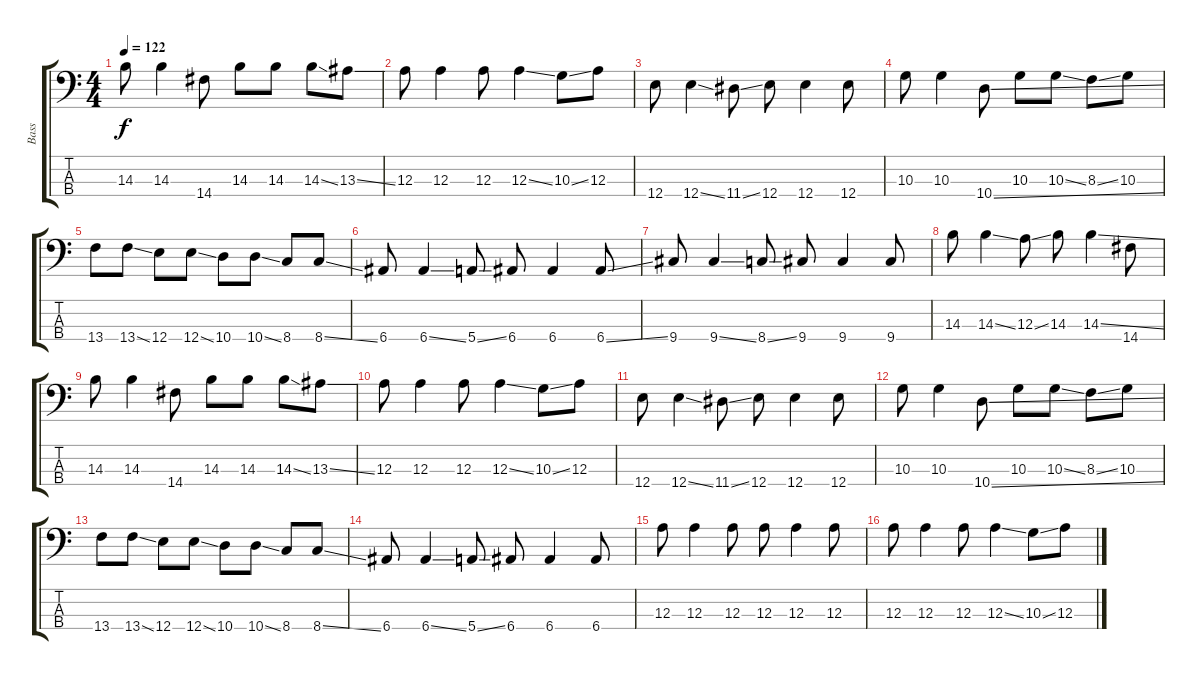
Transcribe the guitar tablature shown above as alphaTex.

\track ("Bass" "Bass") {instrument synthbass2}
\staff {score tabs}
\tuning (G2 D2 A1 E1) {hide}
\ts (4 4)
\tempo 122
\clef f4
\ks c
14.3.8{dy f} 14.3.4 14.4.8 14.3.8 14.3.8 14.3{ss}.8 13.3{ss}.8 |
12.3.8 12.3.4 12.3.8 12.3{ss}.4 10.3{ss}.8 12.3.8 |
12.4.8 12.4{ss}.4 11.4{ss}.8 12.4.8 12.4.4 12.4.8 |
10.3.8 10.3.4 10.4{ss}.8 10.3.8 10.3{ss}.8 8.3{ss}.8 10.3.8 |
13.4.8 13.4{ss}.8 12.4.8 12.4{ss}.8 10.4.8 10.4{ss}.8 8.4.8 8.4{ss}.8 |
6.4.8 6.4{ss}.4 5.4{ss}.8 6.4.8 6.4.4 6.4{ss}.8 |
9.4.8 9.4{ss}.4 8.4{ss}.8 9.4.8 9.4.4 9.4.8 |
14.3.8 14.3{ss}.4 12.3{ss}.8 14.3.8 14.3{ss}.4 14.4.8 |
14.3.8 14.3.4 14.4.8 14.3.8 14.3.8 14.3{ss}.8 13.3{ss}.8 |
12.3.8 12.3.4 12.3.8 12.3{ss}.4 10.3{ss}.8 12.3.8 |
12.4.8 12.4{ss}.4 11.4{ss}.8 12.4.8 12.4.4 12.4.8 |
10.3.8 10.3.4 10.4{ss}.8 10.3.8 10.3{ss}.8 8.3{ss}.8 10.3.8 |
13.4.8 13.4{ss}.8 12.4.8 12.4{ss}.8 10.4.8 10.4{ss}.8 8.4.8 8.4{ss}.8 |
6.4.8 6.4{ss}.4 5.4{ss}.8 6.4.8 6.4.4 6.4.8 |
12.3.8 12.3.4 12.3.8 12.3.8 12.3.4 12.3.8 |
12.3.8 12.3.4 12.3.8 12.3{ss}.4 10.3{ss}.8 12.3{ss}.8
